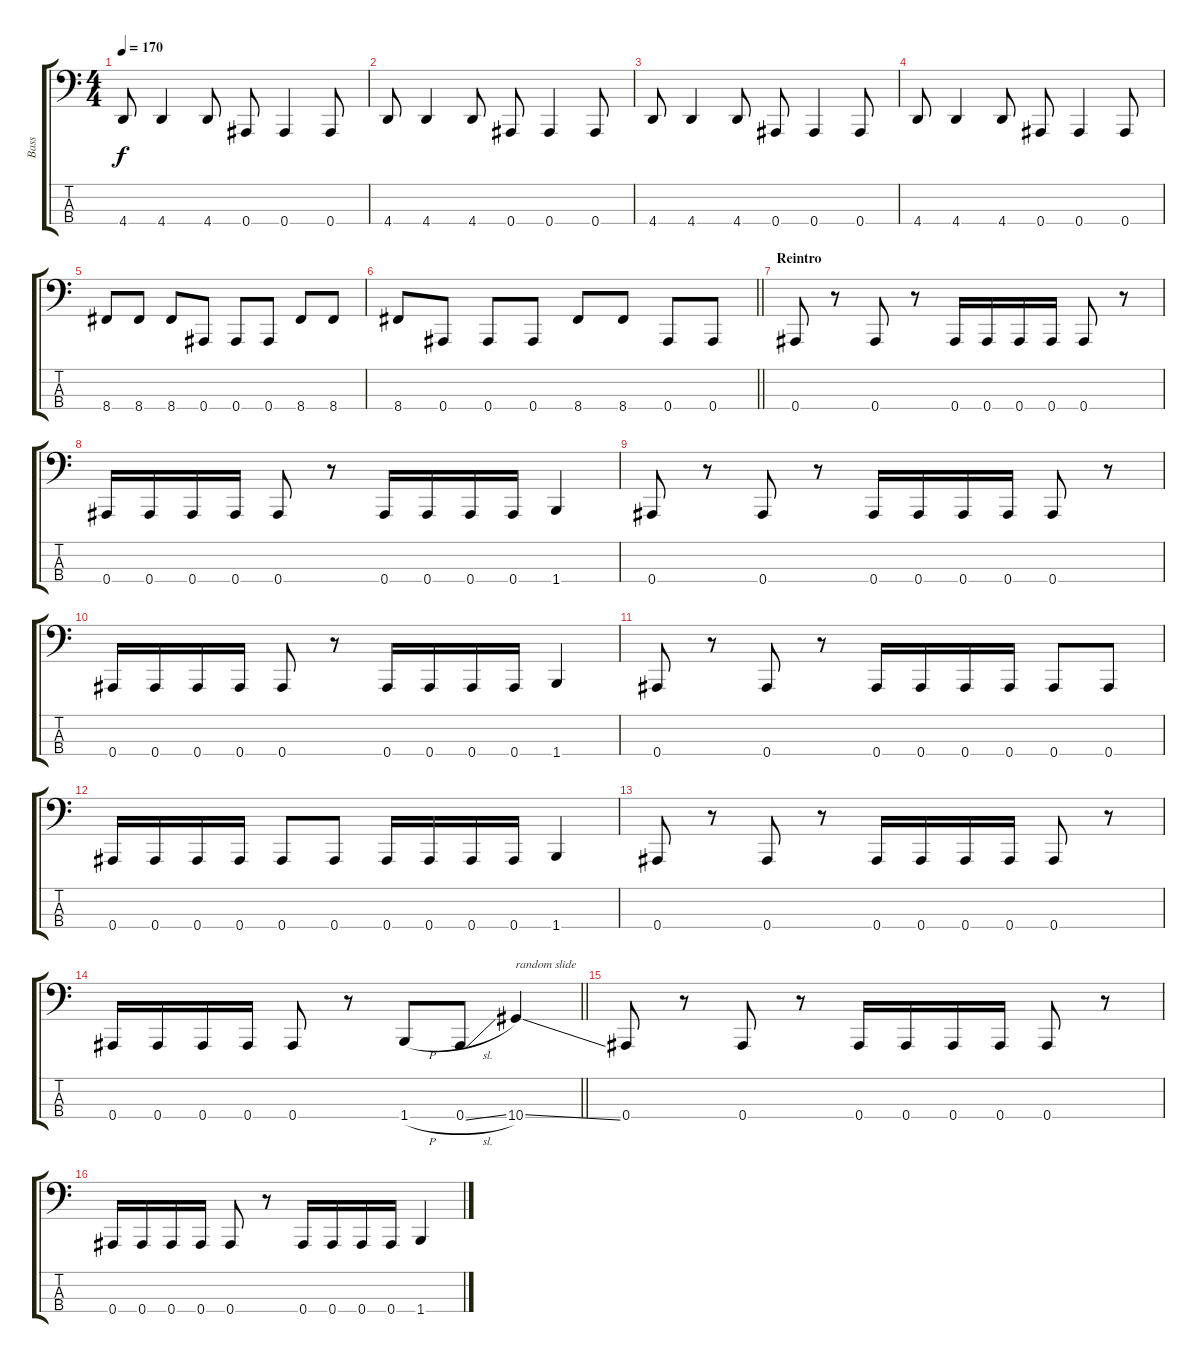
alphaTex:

\track ("Bass" "Bass") {instrument electricbasspick}
\staff {score tabs}
\tuning (Eb2 Bb1 F1 Bb0) {hide}
\ts (4 4)
\tempo 170
\clef f4
\ks c
4.4.8{dy f} 4.4.4 4.4.8 0.4.8 0.4.4 0.4.8 |
4.4.8 4.4.4 4.4.8 0.4.8 0.4.4 0.4.8 |
4.4.8 4.4.4 4.4.8 0.4.8 0.4.4 0.4.8 |
4.4.8 4.4.4 4.4.8 0.4.8 0.4.4 0.4.8 |
8.4.8 8.4.8 8.4.8 0.4.8 0.4.8 0.4.8 8.4.8 8.4.8 |
\barLineRight lightlight
8.4.8 0.4.8 0.4.8 0.4.8 8.4.8 8.4.8 0.4.8 0.4.8 |
\section ("" "Reintro")
0.4.8 r.8 0.4.8 r.8 0.4.16 0.4.16 0.4.16 0.4.16 0.4.8 r.8 |
0.4.16 0.4.16 0.4.16 0.4.16 0.4.8 r.8 0.4.16 0.4.16 0.4.16 0.4.16 1.4.4 |
0.4.8 r.8 0.4.8 r.8 0.4.16 0.4.16 0.4.16 0.4.16 0.4.8 r.8 |
0.4.16 0.4.16 0.4.16 0.4.16 0.4.8 r.8 0.4.16 0.4.16 0.4.16 0.4.16 1.4.4 |
0.4.8 r.8 0.4.8 r.8 0.4.16 0.4.16 0.4.16 0.4.16 0.4.8 0.4.8 |
0.4.16 0.4.16 0.4.16 0.4.16 0.4.8 0.4.8 0.4.16 0.4.16 0.4.16 0.4.16 1.4.4 |
0.4.8 r.8 0.4.8 r.8 0.4.16 0.4.16 0.4.16 0.4.16 0.4.8 r.8 |
\barLineRight lightlight
0.4.16 0.4.16 0.4.16 0.4.16 0.4.8 r.8 1.4{h}.8 0.4{sl}.8 10.4{ss}.4{txt "random slide"} |
\section ("" "")
0.4.8{volume 13} r.8 0.4.8 r.8 0.4.16 0.4.16 0.4.16 0.4.16 0.4.8 r.8 |
0.4.16 0.4.16 0.4.16 0.4.16 0.4.8 r.8 0.4.16 0.4.16 0.4.16 0.4.16 1.4.4
